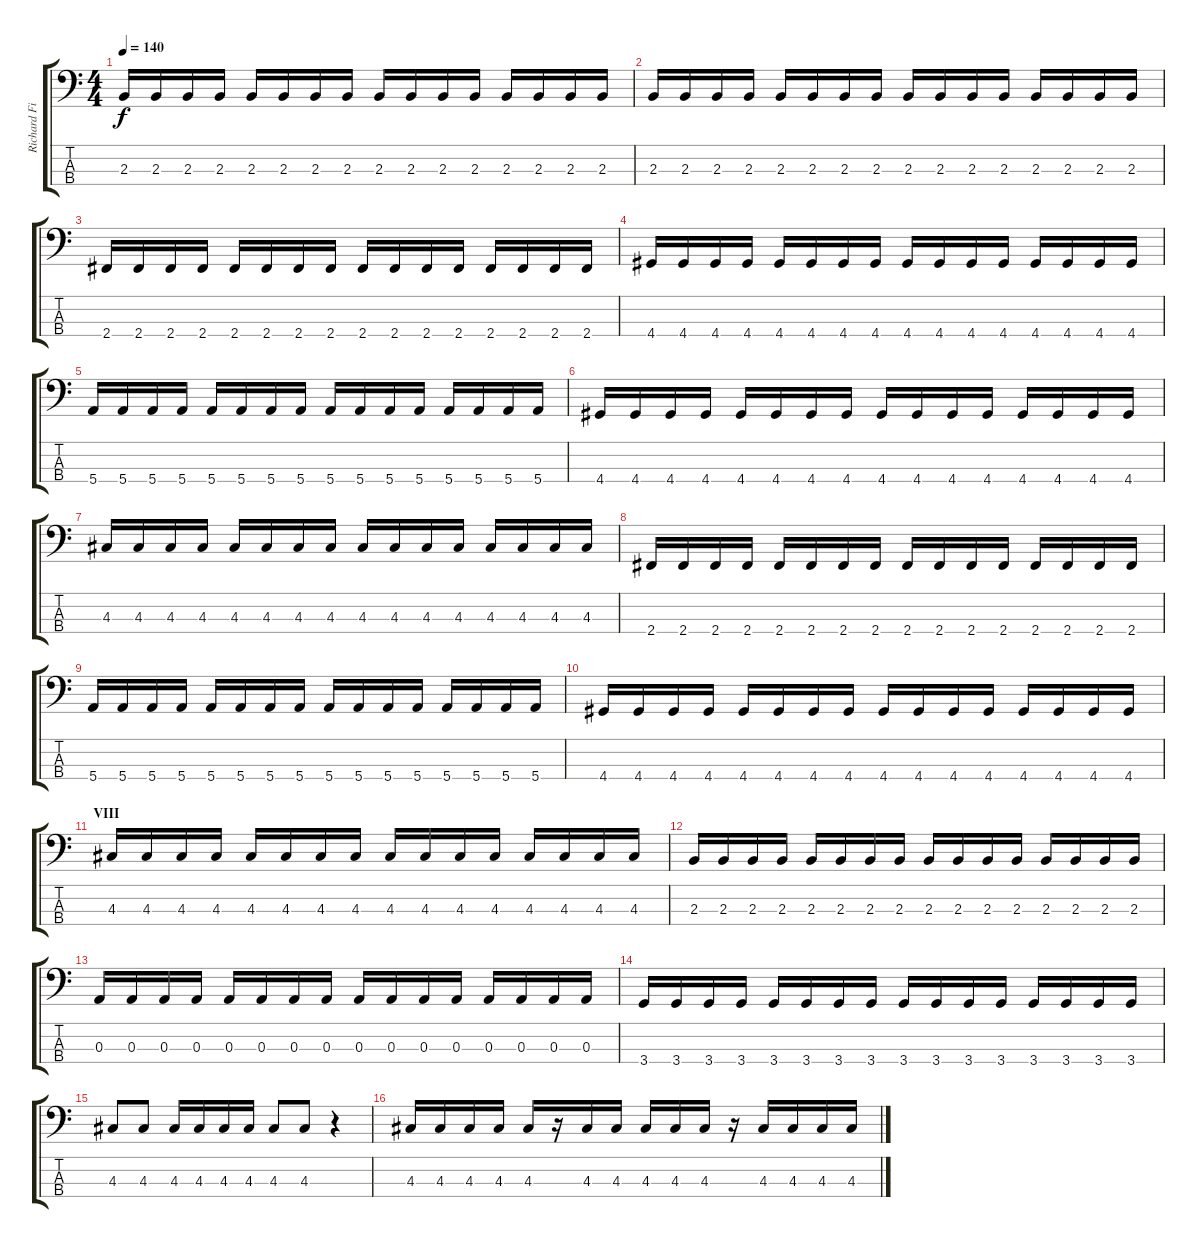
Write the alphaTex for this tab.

\track ("Richard Filák" "Richard Fi") {instrument electricbassfinger}
\staff {score tabs}
\tuning (G2 D2 A1 E1) {hide}
\ts (4 4)
\tempo 140
\clef f4
\ks c
2.3.16{dy f} 2.3.16 2.3.16 2.3.16 2.3.16 2.3.16 2.3.16 2.3.16 2.3.16 2.3.16 2.3.16 2.3.16 2.3.16 2.3.16 2.3.16 2.3.16 |
2.3.16 2.3.16 2.3.16 2.3.16 2.3.16 2.3.16 2.3.16 2.3.16 2.3.16 2.3.16 2.3.16 2.3.16 2.3.16 2.3.16 2.3.16 2.3.16 |
2.4.16 2.4.16 2.4.16 2.4.16 2.4.16 2.4.16 2.4.16 2.4.16 2.4.16 2.4.16 2.4.16 2.4.16 2.4.16 2.4.16 2.4.16 2.4.16 |
4.4.16 4.4.16 4.4.16 4.4.16 4.4.16 4.4.16 4.4.16 4.4.16 4.4.16 4.4.16 4.4.16 4.4.16 4.4.16 4.4.16 4.4.16 4.4.16 |
5.4.16 5.4.16 5.4.16 5.4.16 5.4.16 5.4.16 5.4.16 5.4.16 5.4.16 5.4.16 5.4.16 5.4.16 5.4.16 5.4.16 5.4.16 5.4.16 |
4.4.16 4.4.16 4.4.16 4.4.16 4.4.16 4.4.16 4.4.16 4.4.16 4.4.16 4.4.16 4.4.16 4.4.16 4.4.16 4.4.16 4.4.16 4.4.16 |
4.3.16 4.3.16 4.3.16 4.3.16 4.3.16 4.3.16 4.3.16 4.3.16 4.3.16 4.3.16 4.3.16 4.3.16 4.3.16 4.3.16 4.3.16 4.3.16 |
2.4.16 2.4.16 2.4.16 2.4.16 2.4.16 2.4.16 2.4.16 2.4.16 2.4.16 2.4.16 2.4.16 2.4.16 2.4.16 2.4.16 2.4.16 2.4.16 |
5.4.16 5.4.16 5.4.16 5.4.16 5.4.16 5.4.16 5.4.16 5.4.16 5.4.16 5.4.16 5.4.16 5.4.16 5.4.16 5.4.16 5.4.16 5.4.16 |
4.4.16 4.4.16 4.4.16 4.4.16 4.4.16 4.4.16 4.4.16 4.4.16 4.4.16 4.4.16 4.4.16 4.4.16 4.4.16 4.4.16 4.4.16 4.4.16 |
\section ("" "VIII")
4.3.16 4.3.16 4.3.16 4.3.16 4.3.16 4.3.16 4.3.16 4.3.16 4.3.16 4.3.16 4.3.16 4.3.16 4.3.16 4.3.16 4.3.16 4.3.16 |
2.3.16 2.3.16 2.3.16 2.3.16 2.3.16 2.3.16 2.3.16 2.3.16 2.3.16 2.3.16 2.3.16 2.3.16 2.3.16 2.3.16 2.3.16 2.3.16 |
0.3.16 0.3.16 0.3.16 0.3.16 0.3.16 0.3.16 0.3.16 0.3.16 0.3.16 0.3.16 0.3.16 0.3.16 0.3.16 0.3.16 0.3.16 0.3.16 |
3.4.16 3.4.16 3.4.16 3.4.16 3.4.16 3.4.16 3.4.16 3.4.16 3.4.16 3.4.16 3.4.16 3.4.16 3.4.16 3.4.16 3.4.16 3.4.16 |
4.3.8 4.3.8 4.3.16 4.3.16 4.3.16 4.3.16 4.3.8 4.3.8 r.4 |
4.3.16 4.3.16 4.3.16 4.3.16 4.3.16 r.16 4.3.16 4.3.16 4.3.16 4.3.16 4.3.16 r.16 4.3.16 4.3.16 4.3.16 4.3.16
